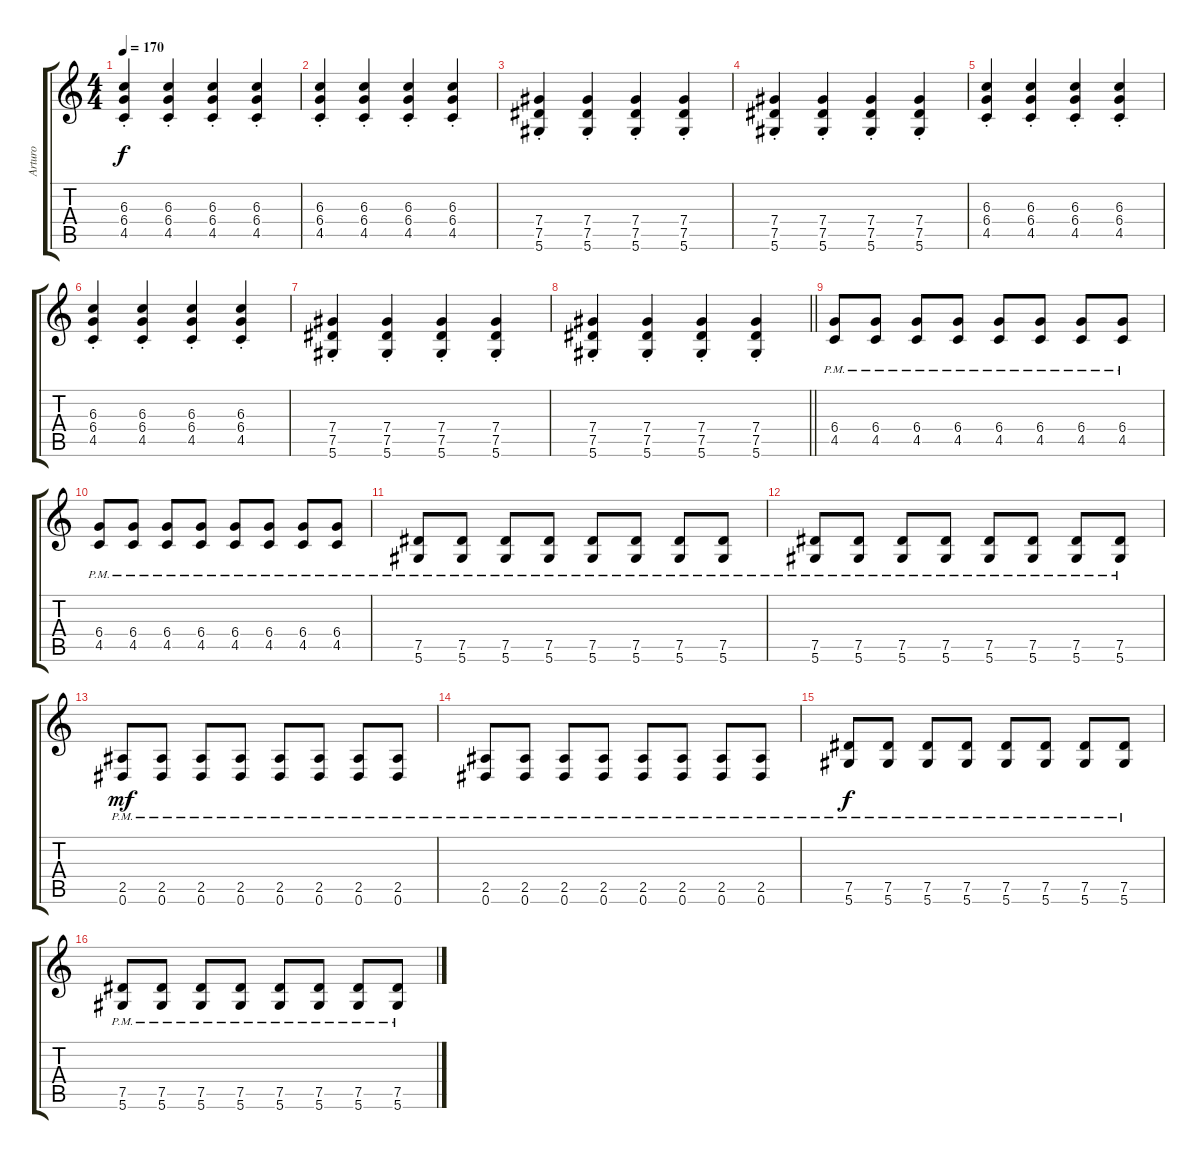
\track ("Arturo" "Arturo") {instrument distortionguitar}
\staff {score tabs}
\tuning (Eb4 Bb3 Gb3 Db3 Ab2 Eb2) {hide}
\ts (4 4)
\tempo 170
\clef g2
\ks c
(6.3{st} 6.4{st} 4.5{st}).4{dy f volume 16 instrument distortionguitar} (6.3{st} 6.4{st} 4.5{st}).4 (6.3{st} 6.4{st} 4.5{st}).4 (6.3{st} 6.4{st} 4.5{st}).4 |
(6.3{st} 6.4{st} 4.5{st}).4 (6.3{st} 6.4{st} 4.5{st}).4 (6.3{st} 6.4{st} 4.5{st}).4 (6.3{st} 6.4{st} 4.5{st}).4 |
(7.4{st} 7.5{st} 5.6{st}).4 (7.4{st} 7.5{st} 5.6{st}).4 (7.4{st} 7.5{st} 5.6{st}).4 (7.4{st} 7.5{st} 5.6{st}).4 |
(7.4{st} 7.5{st} 5.6{st}).4 (7.4{st} 7.5{st} 5.6{st}).4 (7.4{st} 7.5{st} 5.6{st}).4 (7.4{st} 7.5{st} 5.6{st}).4 |
(6.3{st} 6.4{st} 4.5{st}).4 (6.3{st} 6.4{st} 4.5{st}).4 (6.3{st} 6.4{st} 4.5{st}).4 (6.3{st} 6.4{st} 4.5{st}).4 |
(6.3{st} 6.4{st} 4.5{st}).4 (6.3{st} 6.4{st} 4.5{st}).4 (6.3{st} 6.4{st} 4.5{st}).4 (6.3{st} 6.4{st} 4.5{st}).4 |
(7.4{st} 7.5{st} 5.6{st}).4 (7.4{st} 7.5{st} 5.6{st}).4 (7.4{st} 7.5{st} 5.6{st}).4 (7.4{st} 7.5{st} 5.6{st}).4 |
\barLineRight lightlight
(7.4{st} 7.5{st} 5.6{st}).4 (7.4{st} 7.5{st} 5.6{st}).4 (7.4{st} 7.5{st} 5.6{st}).4 (7.4{st} 7.5{st} 5.6{st}).4 |
(6.4{pm} 4.5{pm}).8 (6.4{pm} 4.5{pm}).8 (6.4{pm} 4.5{pm}).8 (6.4{pm} 4.5{pm}).8 (6.4{pm} 4.5{pm}).8 (6.4{pm} 4.5{pm}).8 (6.4{pm} 4.5{pm}).8 (6.4{pm} 4.5{pm}).8 |
(6.4{pm} 4.5{pm}).8 (6.4{pm} 4.5{pm}).8 (6.4{pm} 4.5{pm}).8 (6.4{pm} 4.5{pm}).8 (6.4{pm} 4.5{pm}).8 (6.4{pm} 4.5{pm}).8 (6.4{pm} 4.5{pm}).8 (6.4{pm} 4.5{pm}).8 |
(7.5{pm} 5.6{pm}).8 (7.5{pm} 5.6{pm}).8 (7.5{pm} 5.6{pm}).8 (7.5{pm} 5.6{pm}).8 (7.5{pm} 5.6{pm}).8 (7.5{pm} 5.6{pm}).8 (7.5{pm} 5.6{pm}).8 (7.5{pm} 5.6{pm}).8 |
(7.5{pm} 5.6{pm}).8 (7.5{pm} 5.6{pm}).8 (7.5{pm} 5.6{pm}).8 (7.5{pm} 5.6{pm}).8 (7.5{pm} 5.6{pm}).8 (7.5{pm} 5.6{pm}).8 (7.5{pm} 5.6{pm}).8 (7.5{pm} 5.6{pm}).8 |
(2.5{pm} 0.6{pm}).8{dy mf} (2.5{pm} 0.6{pm}).8 (2.5{pm} 0.6{pm}).8 (2.5{pm} 0.6{pm}).8 (2.5{pm} 0.6{pm}).8 (2.5{pm} 0.6{pm}).8 (2.5{pm} 0.6{pm}).8 (2.5{pm} 0.6{pm}).8 |
(2.5{pm} 0.6{pm}).8 (2.5{pm} 0.6{pm}).8 (2.5{pm} 0.6{pm}).8 (2.5{pm} 0.6{pm}).8 (2.5{pm} 0.6{pm}).8 (2.5{pm} 0.6{pm}).8 (2.5{pm} 0.6{pm}).8 (2.5{pm} 0.6{pm}).8 |
(7.5{pm} 5.6{pm}).8{dy f} (7.5{pm} 5.6{pm}).8 (7.5{pm} 5.6{pm}).8 (7.5{pm} 5.6{pm}).8 (7.5{pm} 5.6{pm}).8 (7.5{pm} 5.6{pm}).8 (7.5{pm} 5.6{pm}).8 (7.5{pm} 5.6{pm}).8 |
(7.5{pm} 5.6{pm}).8 (7.5{pm} 5.6{pm}).8 (7.5{pm} 5.6{pm}).8 (7.5{pm} 5.6{pm}).8 (7.5{pm} 5.6{pm}).8 (7.5{pm} 5.6{pm}).8 (7.5{pm} 5.6{pm}).8 (7.5{pm} 5.6{pm}).8
